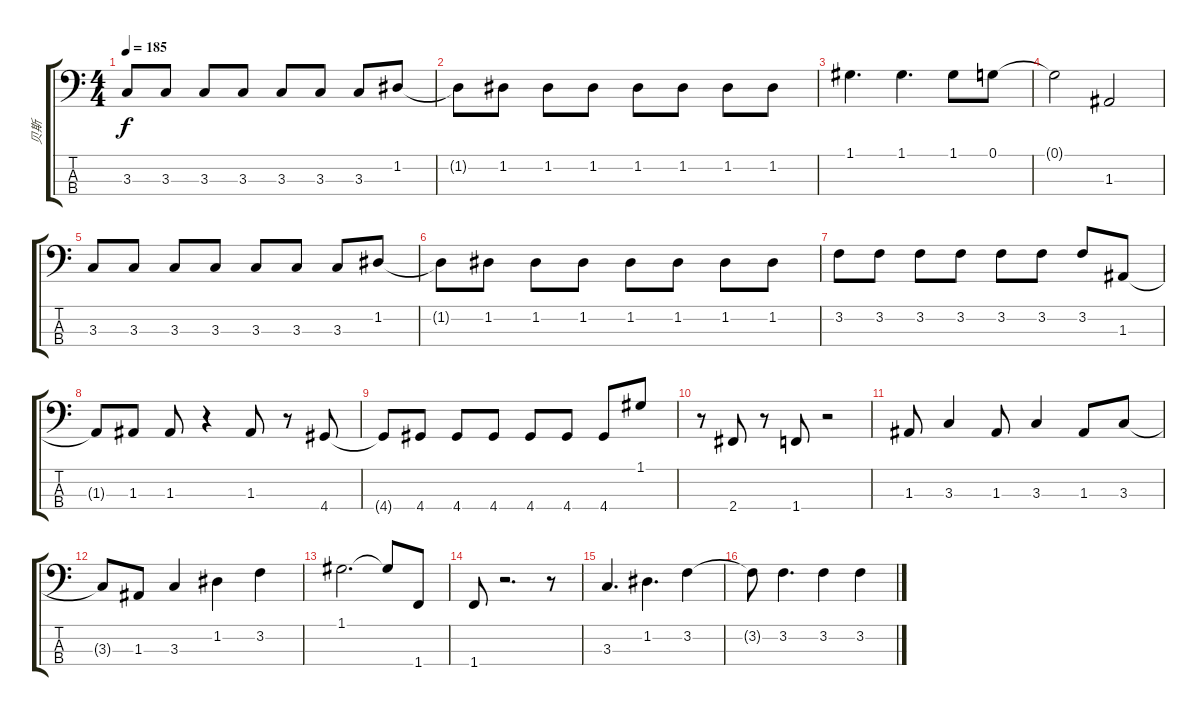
\track ("贝斯" "贝斯") {instrument electricbassfinger}
\staff {score tabs}
\tuning (G2 D2 A1 E1) {hide}
\ts (4 4)
\tempo 185
\clef f4
\ks c
3.3{t}.8{dy f} 3.3.8 3.3.8 3.3.8 3.3.8 3.3.8 3.3.8 1.2.8 |
1.2{t}.8 1.2.8 1.2.8 1.2.8 1.2.8 1.2.8 1.2.8 1.2.8 |
1.1.4{d} 1.1.4{d} 1.1.8 0.1.8 |
0.1{t}.2 1.3.2 |
3.3.8 3.3.8 3.3.8 3.3.8 3.3.8 3.3.8 3.3.8 1.2.8 |
1.2{t}.8 1.2.8 1.2.8 1.2.8 1.2.8 1.2.8 1.2.8 1.2.8 |
3.2.8 3.2.8 3.2.8 3.2.8 3.2.8 3.2.8 3.2.8 1.3.8 |
1.3{t}.8 1.3.8 1.3.8 r.4 1.3.8 r.8 4.4.8 |
4.4{t}.8 4.4.8 4.4.8 4.4.8 4.4.8 4.4.8 4.4.8 1.1.8 |
r.8 2.4.8 r.8 1.4.8 r.2 |
1.3.8 3.3.4 1.3.8 3.3.4 1.3.8 3.3.8 |
3.3{t}.8 1.3.8 3.3.4 1.2.4 3.2.4 |
1.1.2{d} 1.1{t}.8 1.4.8 |
1.4.8 r.2{d} r.8 |
3.3.4{d} 1.2.4{d} 3.2.4 |
3.2{t}.8 3.2.4{d} 3.2.4 3.2.4
